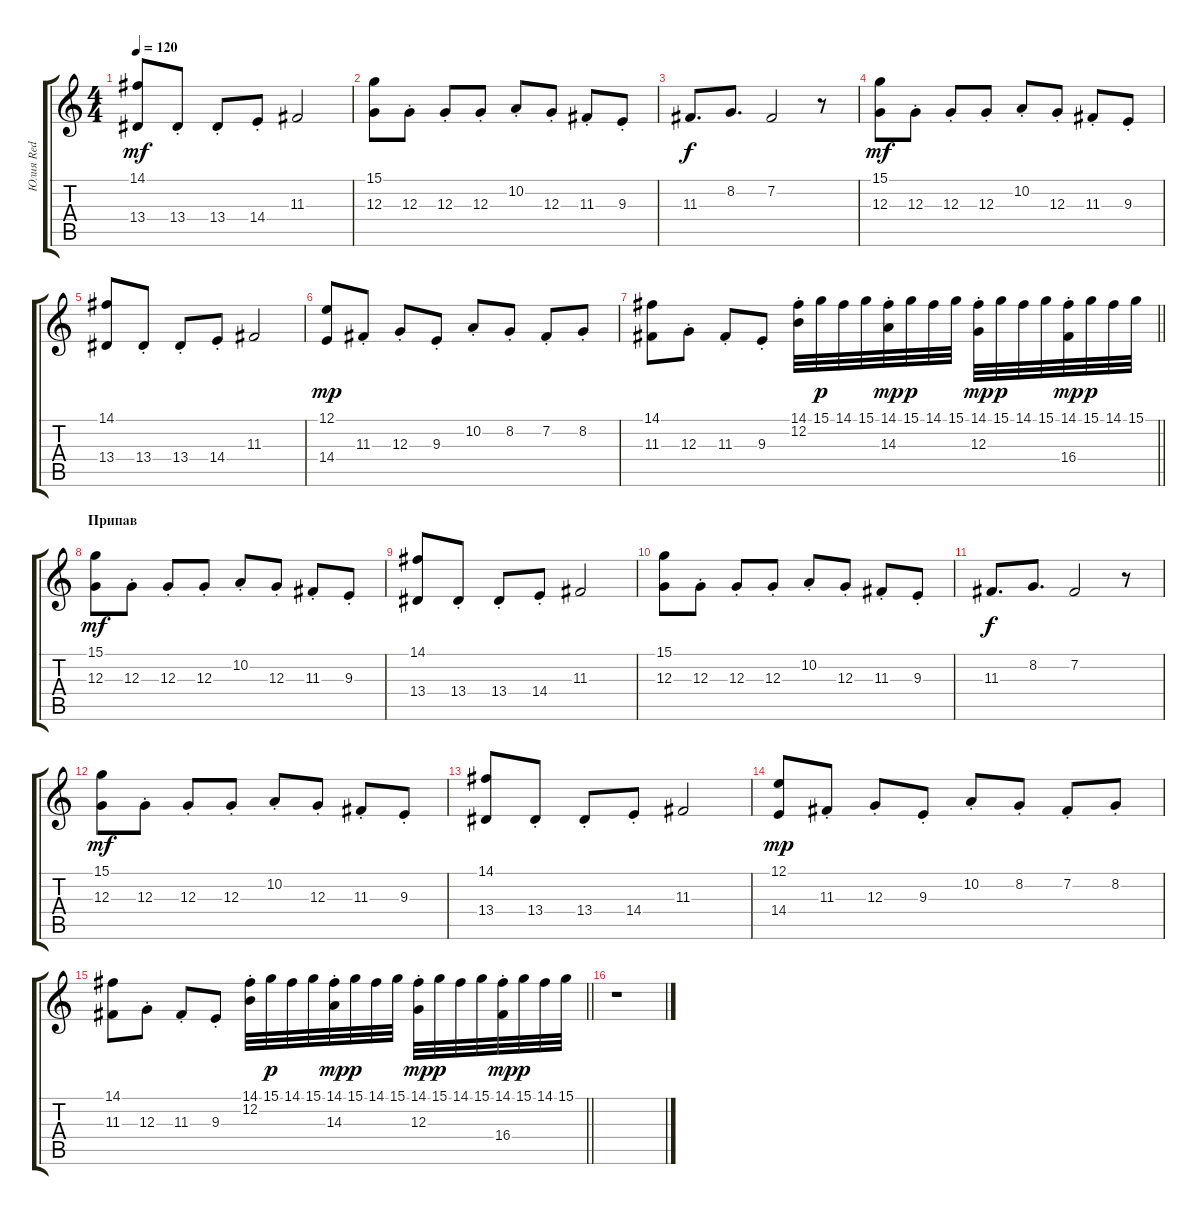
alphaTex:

\track ("Юлия Red" "Юлия Red") {instrument tremolostrings}
\staff {score tabs}
\tuning (E4 B3 G3 D3 A2 E2) {hide}
\ts (4 4)
\tempo 120
\clef g2
\ks c
(14.1 13.4).8{dy mf} 13.4{st}.8 13.4{st}.8 14.4{st}.8 11.3.2 |
(15.1 12.3).8 12.3{st}.8 12.3{st}.8 12.3{st}.8 10.2{st}.8 12.3{st}.8 11.3{st}.8 9.3{st}.8 |
11.3.8{d dy f} 8.2.8{d} 7.2.2 r.8 |
(15.1 12.3).8{dy mf} 12.3{st}.8 12.3{st}.8 12.3{st}.8 10.2{st}.8 12.3{st}.8 11.3{st}.8 9.3{st}.8 |
(14.1 13.4).8 13.4{st}.8 13.4{st}.8 14.4{st}.8 11.3.2 |
(12.1 14.4).8{dy mp} 11.3{st}.8 12.3{st}.8 9.3{st}.8 10.2{st}.8 8.2{st}.8 7.2{st}.8 8.2{st}.8 |
\barLineRight lightlight
(14.1 11.3).8 12.3{st}.8 11.3{st}.8 9.3{st}.8 (14.1 12.2{st}).32 15.1.32{dy p} 14.1.32 15.1.32 (14.1 14.3{st}).32{dy mp} 15.1.32{dy p} 14.1.32 15.1.32 (14.1 12.3{st}).32{dy mp} 15.1.32{dy p} 14.1.32 15.1.32 (14.1 16.4{st}).32{dy mp} 15.1.32{dy p} 14.1.32 15.1.32 |
\section ("" "Припав")
(15.1 12.3).8{dy mf} 12.3{st}.8 12.3{st}.8 12.3{st}.8 10.2{st}.8 12.3{st}.8 11.3{st}.8 9.3{st}.8 |
(14.1 13.4).8 13.4{st}.8 13.4{st}.8 14.4{st}.8 11.3.2 |
(15.1 12.3).8 12.3{st}.8 12.3{st}.8 12.3{st}.8 10.2{st}.8 12.3{st}.8 11.3{st}.8 9.3{st}.8 |
11.3.8{d dy f} 8.2.8{d} 7.2.2 r.8 |
(15.1 12.3).8{dy mf} 12.3{st}.8 12.3{st}.8 12.3{st}.8 10.2{st}.8 12.3{st}.8 11.3{st}.8 9.3{st}.8 |
(14.1 13.4).8 13.4{st}.8 13.4{st}.8 14.4{st}.8 11.3.2 |
(12.1 14.4).8{dy mp} 11.3{st}.8 12.3{st}.8 9.3{st}.8 10.2{st}.8 8.2{st}.8 7.2{st}.8 8.2{st}.8 |
\barLineRight lightlight
(14.1 11.3).8 12.3{st}.8 11.3{st}.8 9.3{st}.8 (14.1 12.2{st}).32 15.1.32{dy p} 14.1.32 15.1.32 (14.1 14.3{st}).32{dy mp} 15.1.32{dy p} 14.1.32 15.1.32 (14.1 12.3{st}).32{dy mp} 15.1.32{dy p} 14.1.32 15.1.32 (14.1 16.4{st}).32{dy mp} 15.1.32{dy p} 14.1.32 15.1.32 |
r.1
